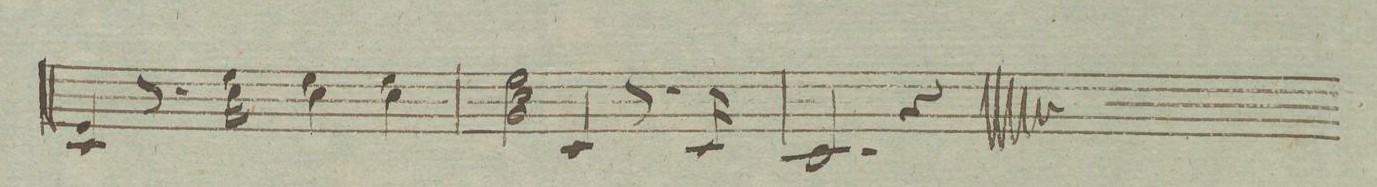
**kern	**dynam
*I"Violino. 2do	*
*clefG2	*
*k[]	*
*met(c|)	*
*M4/4	*
4c/ 4e	.
8.r	.
16cc\ 16ee	.
4cc\ 4ee	.
4cc\ 4ee	.
=64	=64
2g\ 2cc 2ee	.
4c/	.
8.r	.
16c/	.
=65	=65
2.c/	.
4r	.
==	==
*-	*-
